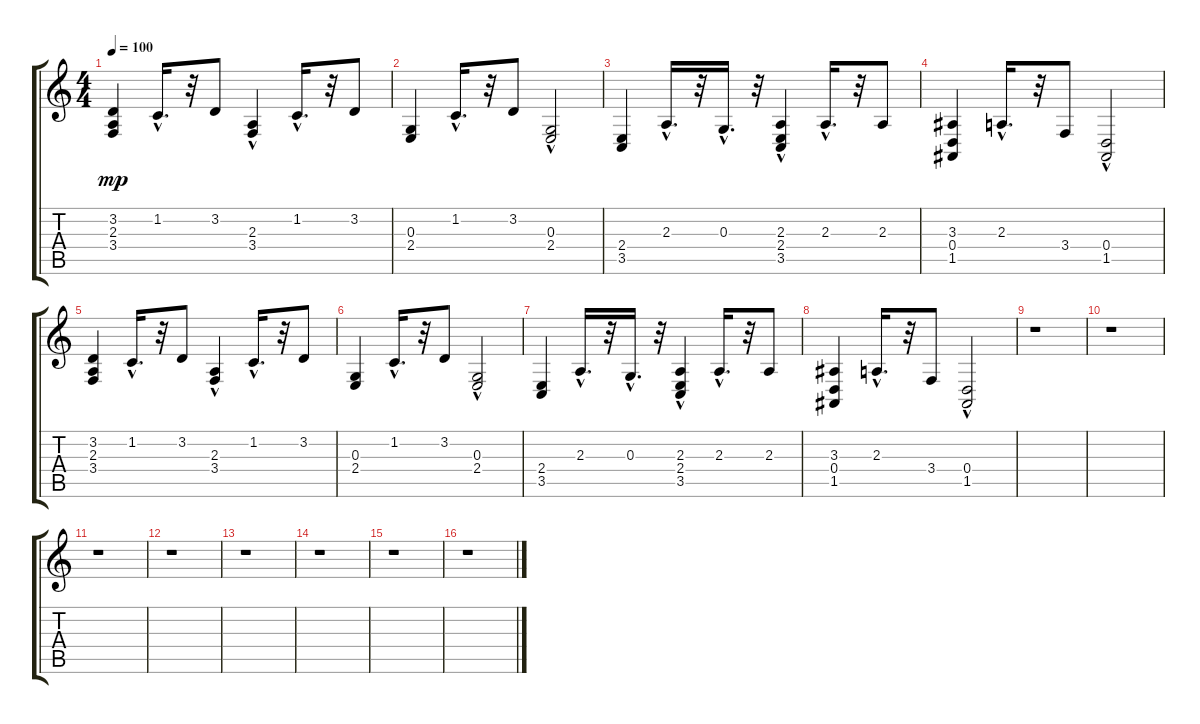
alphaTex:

\track "" {instrument acousticgrandpiano}
\staff {score tabs}
\tuning (E4 B3 G3 D3 A2 E2) {hide}
\ts (4 4)
\tempo 100
\clef g2
\ks c
(3.2 2.3 3.4).4{dy mp} 1.2{hac}.16{d} r.32 3.2.8 (2.3{hac} 3.4{hac}).4 1.2{hac}.16{d} r.32 3.2.8 |
(0.3 2.4).4 1.2{hac}.16{d} r.32 3.2.8 (0.3 2.4{hac}).2 |
(2.4 3.5).4 2.3{hac}.16{d} r.32 0.3{hac}.16{d} r.32 (2.3{hac} 2.4{hac} 3.5{hac}).4 2.3{hac}.16{d} r.32 2.3.8 |
(3.3 0.4 1.5).4 2.3{hac}.16{d} r.32 3.4.8 (0.4 1.5{hac}).2 |
(3.2 2.3 3.4).4 1.2{hac}.16{d} r.32 3.2.8 (2.3{hac} 3.4{hac}).4 1.2{hac}.16{d} r.32 3.2.8 |
(0.3 2.4).4 1.2{hac}.16{d} r.32 3.2.8 (0.3 2.4{hac}).2 |
(2.4 3.5).4 2.3{hac}.16{d} r.32 0.3{hac}.16{d} r.32 (2.3{hac} 2.4{hac} 3.5{hac}).4 2.3{hac}.16{d} r.32 2.3.8 |
(3.3 0.4 1.5).4 2.3{hac}.16{d} r.32 3.4.8 (0.4 1.5{hac}).2 |
r.1 |
r.1 |
r.1 |
r.1 |
r.1 |
r.1 |
r.1 |
r.1
